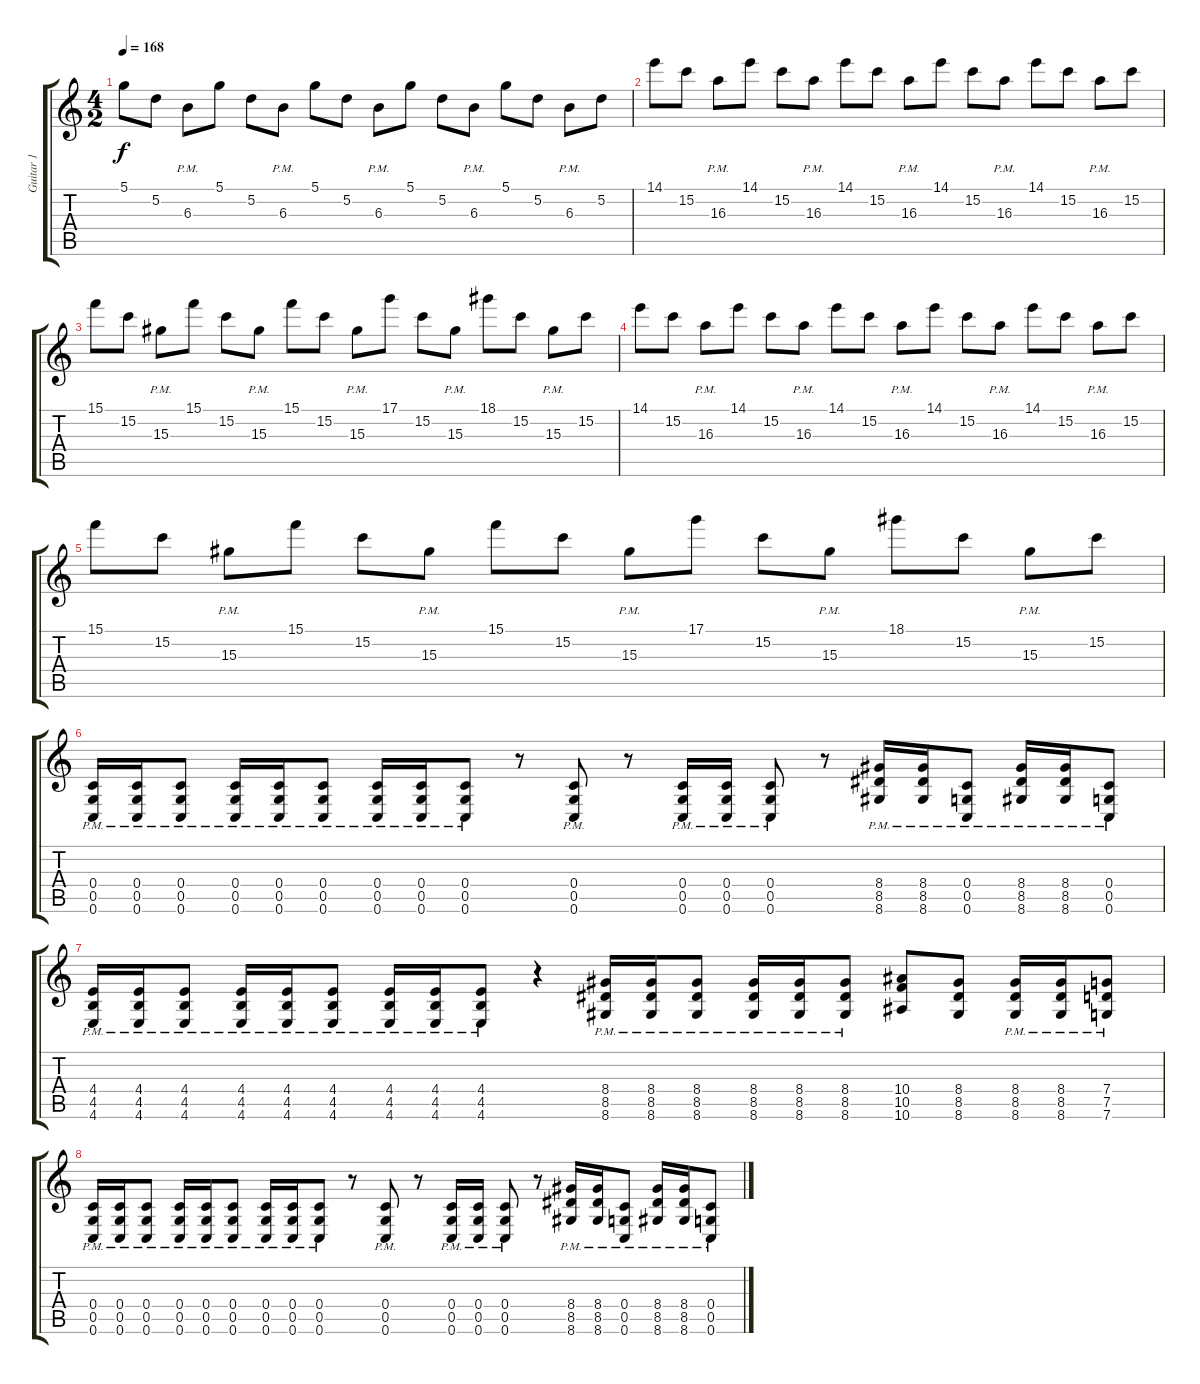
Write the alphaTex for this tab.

\track ("Guitar 1" "Guitar 1") {instrument distortionguitar}
\staff {score tabs}
\tuning (D4 A3 F3 C3 G2 C2) {hide}
\ts (4 2)
\tempo 168
\clef g2
\ks c
5.1.8{dy f} 5.2.8 6.3{pm}.8 5.1.8 5.2.8 6.3{pm}.8 5.1.8 5.2.8 6.3{pm}.8 5.1.8 5.2.8 6.3{pm}.8 5.1.8 5.2.8 6.3{pm}.8 5.2.8 |
14.1.8 15.2.8 16.3{pm}.8 14.1.8 15.2.8 16.3{pm}.8 14.1.8 15.2.8 16.3{pm}.8 14.1.8 15.2.8 16.3{pm}.8 14.1.8 15.2.8 16.3{pm}.8 15.2.8 |
15.1.8 15.2.8 15.3{pm}.8 15.1.8 15.2.8 15.3{pm}.8 15.1.8 15.2.8 15.3{pm}.8 17.1.8 15.2.8 15.3{pm}.8 18.1.8 15.2.8 15.3{pm}.8 15.2.8 |
14.1.8 15.2.8 16.3{pm}.8 14.1.8 15.2.8 16.3{pm}.8 14.1.8 15.2.8 16.3{pm}.8 14.1.8 15.2.8 16.3{pm}.8 14.1.8 15.2.8 16.3{pm}.8 15.2.8 |
15.1.8 15.2.8 15.3{pm}.8 15.1.8 15.2.8 15.3{pm}.8 15.1.8 15.2.8 15.3{pm}.8 17.1.8 15.2.8 15.3{pm}.8 18.1.8 15.2.8 15.3{pm}.8 15.2.8 |
(0.4{pm} 0.5{pm} 0.6{pm}).16 (0.4{pm} 0.5{pm} 0.6{pm}).16 (0.4{pm} 0.5{pm} 0.6{pm}).8 (0.4{pm} 0.5{pm} 0.6{pm}).16 (0.4{pm} 0.5{pm} 0.6{pm}).16 (0.4{pm} 0.5{pm} 0.6{pm}).8 (0.4{pm} 0.5{pm} 0.6{pm}).16 (0.4{pm} 0.5{pm} 0.6{pm}).16 (0.4{pm} 0.5{pm} 0.6{pm}).8 r.8 (0.4 0.5{pm} 0.6).8 r.8 (0.4{pm} 0.5{pm} 0.6{pm}).16 (0.4{pm} 0.5{pm} 0.6{pm}).16 (0.4{pm} 0.5{pm} 0.6{pm}).8 r.8 (8.4{pm} 8.5{pm} 8.6{pm}).16 (8.4{pm} 8.5{pm} 8.6{pm}).16 (0.4{pm} 0.5{pm} 0.6{pm}).8 (8.4{pm} 8.5{pm} 8.6{pm}).16 (8.4{pm} 8.5{pm} 8.6{pm}).16 (0.4{pm} 0.5{pm} 0.6{pm}).8 |
(4.4{pm} 4.5{pm} 4.6{pm}).16 (4.4{pm} 4.5{pm} 4.6{pm}).16 (4.4{pm} 4.5{pm} 4.6{pm}).8 (4.4{pm} 4.5{pm} 4.6{pm}).16 (4.4{pm} 4.5{pm} 4.6{pm}).16 (4.4{pm} 4.5{pm} 4.6{pm}).8 (4.4{pm} 4.5{pm} 4.6{pm}).16 (4.4{pm} 4.5{pm} 4.6{pm}).16 (4.4{pm} 4.5{pm} 4.6{pm}).8 r.4 (8.4{pm} 8.5{pm} 8.6{pm}).16 (8.4{pm} 8.5{pm} 8.6{pm}).16 (8.4{pm} 8.5{pm} 8.6{pm}).8 (8.4{pm} 8.5{pm} 8.6{pm}).16 (8.4{pm} 8.5{pm} 8.6{pm}).16 (8.4{pm} 8.5{pm} 8.6{pm}).8 (10.4 10.5 10.6).8 (8.4 8.5 8.6).8 (8.4{pm} 8.5{pm} 8.6{pm}).16 (8.4{pm} 8.5{pm} 8.6{pm}).16 (7.4{pm} 7.5{pm} 7.6{pm}).8 |
(0.4{pm} 0.5{pm} 0.6{pm}).16 (0.4{pm} 0.5{pm} 0.6{pm}).16 (0.4{pm} 0.5{pm} 0.6{pm}).8 (0.4{pm} 0.5{pm} 0.6{pm}).16 (0.4{pm} 0.5{pm} 0.6{pm}).16 (0.4{pm} 0.5{pm} 0.6{pm}).8 (0.4{pm} 0.5{pm} 0.6{pm}).16 (0.4{pm} 0.5{pm} 0.6{pm}).16 (0.4{pm} 0.5{pm} 0.6{pm}).8 r.8 (0.4{pm} 0.5 0.6).8 r.8 (0.4{pm} 0.5{pm} 0.6{pm}).16 (0.4{pm} 0.5{pm} 0.6{pm}).16 (0.4{pm} 0.5{pm} 0.6{pm}).8 r.8 (8.4{pm} 8.5{pm} 8.6{pm}).16 (8.4{pm} 8.5{pm} 8.6{pm}).16 (0.4{pm} 0.5{pm} 0.6{pm}).8 (8.4{pm} 8.5{pm} 8.6{pm}).16 (8.4{pm} 8.5{pm} 8.6{pm}).16 (0.4{pm} 0.5{pm} 0.6{pm}).8
